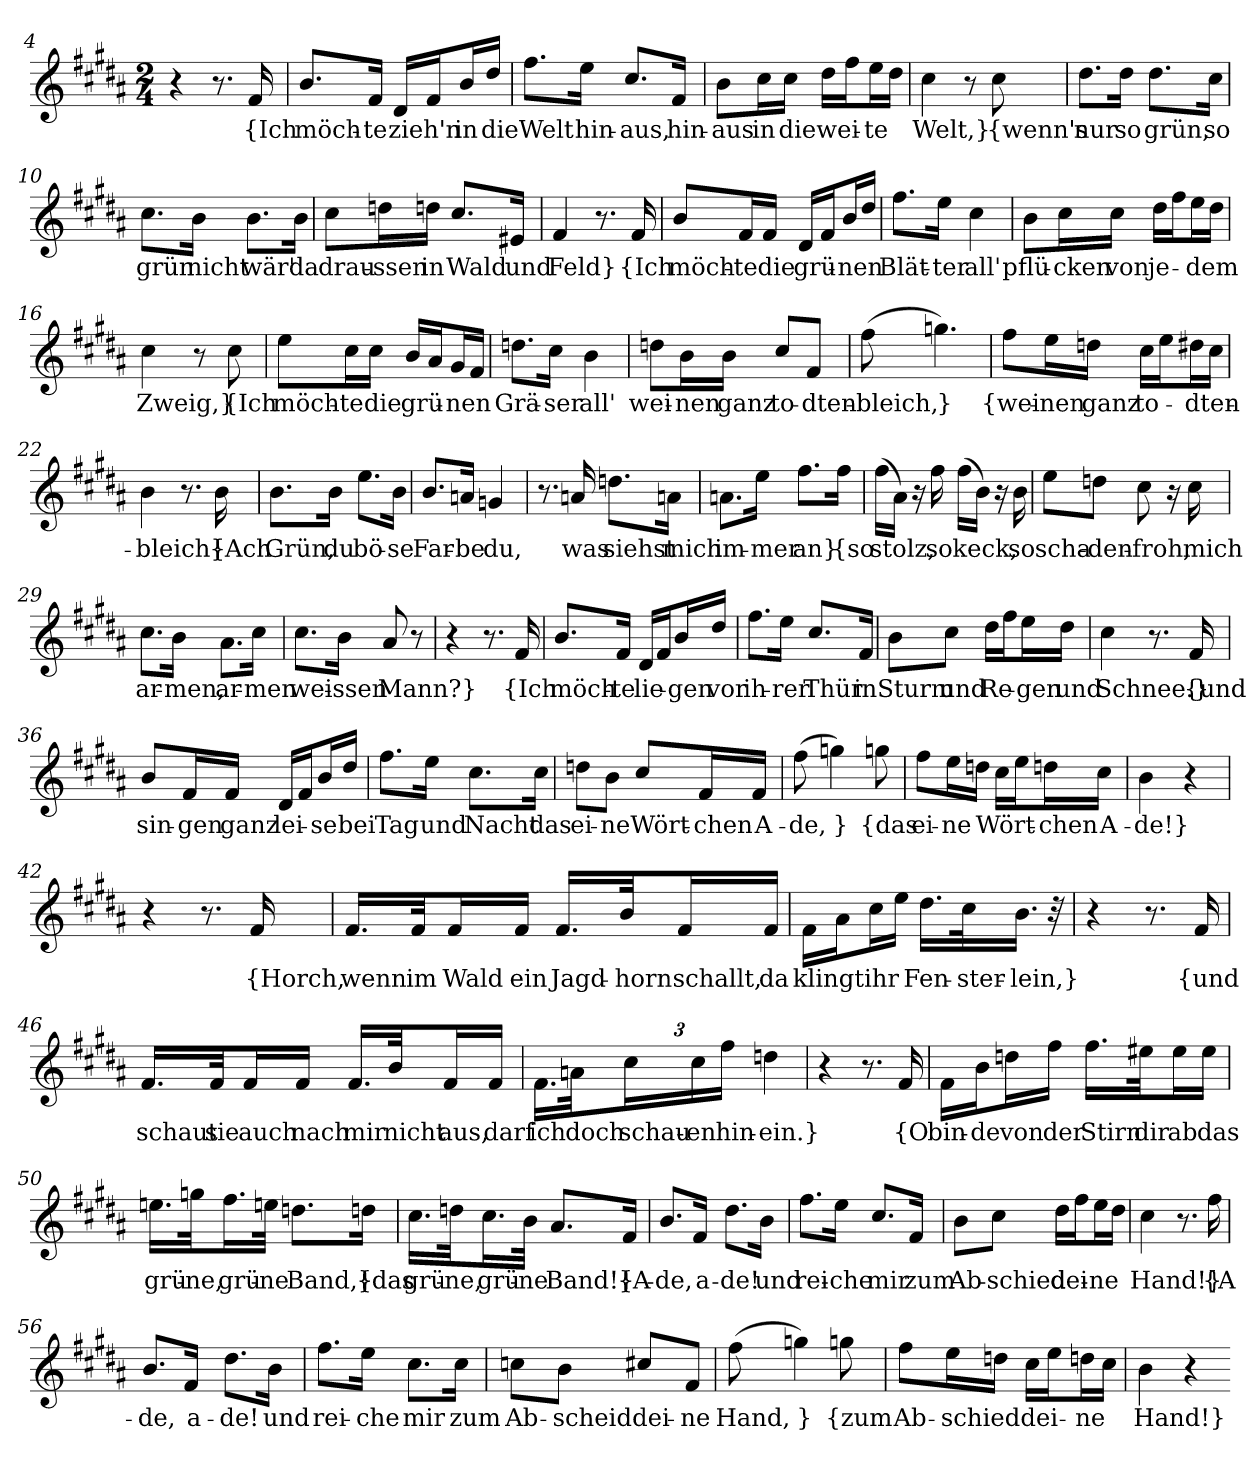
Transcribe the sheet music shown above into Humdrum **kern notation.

**kern	**text
*part1	*part1
*staff1	*staff1
*clefG2	*
*k[f#c#g#d#a#]	*
*M2/4	*
=4	=4
4r	.
8.r	.
16f#	{Ich
=5	=5
8.b/L	möch-
16f#/Jk	-te
16d#/LL	zieh'n
16f#/J	.
16b/L	in
16dd#/JJ	die
=6	=6
8.ff#\L	Welt
16ee\Jk	hin-
8.cc#/L	-aus,
16f#/Jk	hin-
=7	=7
8b\L	-aus
16cc#\L	in
16cc#\JJ	die
16dd#\LL	wei-
16ff#\J	.
16ee\L	-te
16dd#\JJ	.
=8	=8
4cc#	Welt,}
8r	.
8cc#	{wenn's
=9	=9
8.dd#\L	nur
16dd#\Jk	so
8.dd#\L	grün,
16cc#\Jk	so
=10	=10
8.cc#\L	grün
16b\Jk	nicht
8.b\L	wär'
16b\Jk	da
=11	=11
8cc#\L	drau-
16ddn\L	-ssen
16ddn\JJ	in
8.cc#/L	Wald
16e#X/Jk	und
=12	=12
4f#	Feld}
8.r	.
16f#	{Ich
=13	=13
8b/L	möch-
16f#/L	-te
16f#/JJ	die
16d#/LL	grü-
16f#/J	.
16b/L	-nen
16dd#/JJ	.
=14	=14
8.ff#\L	Blät-
16ee\Jk	-ter
4cc#	all'
=15	=15
8b\L	pflü-
16cc#\L	-cken
16cc#\JJ	von
16dd#\LL	je-
16ff#\J	.
16ee\L	-dem
16dd#\JJ	.
=16	=16
4cc#	Zweig,}
8r	.
8cc#	{Ich
=17	=17
8ee\L	möch-
16cc#\L	-te
16cc#\JJ	die
16b/LL	grü-
16a#/J	.
16g#/L	-nen
16f#/JJ	.
=18	=18
8.ddn\L	Grä-
16cc#\Jk	-ser
4b	all'
=19	=19
8ddn\L	wei-
16b\L	-nen
16b\JJ	ganz
8cc#/L	to-
8f#/J	-dten-
=20	=20
(8ff#	-bleich,
4.ggn)	}
=21	=21
8ff#\L	{wei-
16ee\L	-nen
16ddn\JJ	ganz
16cc#\LL	to-
16ee\J	.
16dd#X\L	-dten-
16cc#\JJ	.
=22	=22
4b	-bleich}
8.r	.
16b	{Ach
=23	=23
8.b\L	Grün,
16b\Jk	du
8.ee\L	bö-
16b\Jk	-se
=24	=24
8.b/L	Far-
16an/Jk	-be
4gn	du,
=25	=25
8.r	.
16an	was
8.ddn\L	siehst
16an\Jk	mich
=26	=26
8.an\L	im-
16ee\Jk	-mer
8.ff#\L	an}
16ff#\Jk	{so
=27	=27
(16ff#\LL	stolz,
16a#\JJ)	.
16r	.
16ff#	so
(16ff#\LL	keck,
16b\JJ)	.
16r	.
16b	so
=28	=28
8ee\L	scha-
8ddn\J	-den-
8cc#	-froh,
16r	.
16cc#	mich
=29	=29
8.cc#\L	ar-
16b\Jk	-men,
8.a#\L	ar-
16cc#\Jk	-men
=30	=30
8.cc#\L	wei-
16b\Jk	-ssen
8a#	Mann?}
8r	.
=31	=31
4r	.
8.r	.
16f#	{Ich
=32	=32
8.b/L	möch-
16f#/Jk	-te
16d#/LL	lie-
16f#/J	.
16b/L	-gen
16dd#/JJ	vor
=33	=33
8.ff#\L	ih-
16ee\Jk	-rer
8.cc#/L	Thür
16f#/Jk	in
=34	=34
8b\L	Sturm
8cc#\J	und
16dd#\LL	Re-
16ff#\J	.
16ee\L	-gen
16dd#\JJ	und
=35	=35
4cc#	Schnee.}
8.r	.
16f#	{und
=36	=36
8b/L	sin-
16f#/L	-gen
16f#/JJ	ganz
16d#/LL	lei-
16f#/J	.
16b/L	-se
16dd#/JJ	bei
=37	=37
8.ff#\L	Tag
16ee\Jk	und
8.cc#\L	Nacht
16cc#\Jk	das
=38	=38
8ddn\L	ei-
8b\J	-ne
8cc#/L	Wört-
16f#/L	-chen
16f#/JJ	A-
=39	=39
(8ff#	-de,
4ggn)	}
8ggn	{das
=40	=40
8ff#\L	ei-
16ee\L	-ne
16ddn\JJ	.
16cc#\LL	Wört-
16ee\J	.
16ddn\L	-chen
16cc#\JJ	A-
=41	=41
4b	-de!}
4r	.
=42	=42
4r	.
8.r	.
16f#	{Horch,
=43	=43
16.f#/LL	wenn
32f#/Jk	im
16f#/L	Wald
16f#/JJ	ein
16.f#/LL	Jagd-
32b/Jk	-horn
16f#/L	schallt,
16f#/JJ	da
=44	=44
16f#\LL	klingt
16a#\J	.
16cc#\L	ihr
16ee\JJ	.
16.dd#\LL	Fen-
32cc#\k	-ster-
16.b\JJ	-lein,}
32r	.
=45	=45
4r	.
8.r	.
16f#	{und
=46	=46
16.f#/LL	schaut
32f#/Jk	sie
16f#/L	auch
16f#/JJ	nach
16.f#/LL	mir
32b/Jk	nicht
16f#/L	aus,
16f#/JJ	darf
=47	=47
16.f#\LL	ich
32an\Jk	doch
24cc#\L	schau-
24cc#\	-en
24ff#\JJ	hin-
4ddn	-ein.}
=48	=48
4r	.
8.r	.
16f#	{O
=49	=49
16f#\LL	bin-
16b\J	-de
16ddn\L	von
16ff#\JJ	der
16.ff#\LL	Stirn
32ee#X\Jk	dir
16ee#\L	ab
16ee#\JJ	das
=50	=50
16.een\LL	grü-
32ggn\Jk	ne,
16.ff#\L	grü-
32een\JJk	-ne
8.ddn\L	Band,}
16ddn\Jk	{das
=51	=51
16.cc#\LL	grü-
32ddn\Jk	-ne,
16.cc#\L	grü-
32b\JJk	-ne
8.a#/L	Band!}
16f#/Jk	{A-
=52	=52
8.b/L	-de,
16f#/Jk	a-
8.dd#\L	-de!
16b\Jk	und
=53	=53
8.ff#\L	rei-
16ee\Jk	-che
8.cc#/L	mir
16f#/Jk	zum
=54	=54
8b\L	Ab-
8cc#\J	-schied
16dd#\LL	dei-
16ff#\J	.
16ee\L	-ne
16dd#\JJ	.
=55	=55
4cc#	Hand!}
8.r	.
16ff#	{A-
=56	=56
8.b/L	-de,
16f#/Jk	a-
8.dd#\L	-de!
16b\Jk	und
=57	=57
8.ff#\L	rei-
16ee\Jk	-che
8.cc#\L	mir
16cc#\Jk	zum
=58	=58
8ccn\L	Ab-
8b\J	-scheid
8cc#X/L	dei-
8f#/J	-ne
=59	=59
(8ff#	Hand,
4ggn)	}
8ggn	{zum
=60	=60
8ff#\L	Ab-
16ee\L	-schied
16ddn\JJ	.
16cc#\LL	dei-
16ee\J	.
16ddn\L	-ne
16cc#\JJ	.
=61	=61
4b	Hand!}
4r	.
=-	=-
*-	*-
